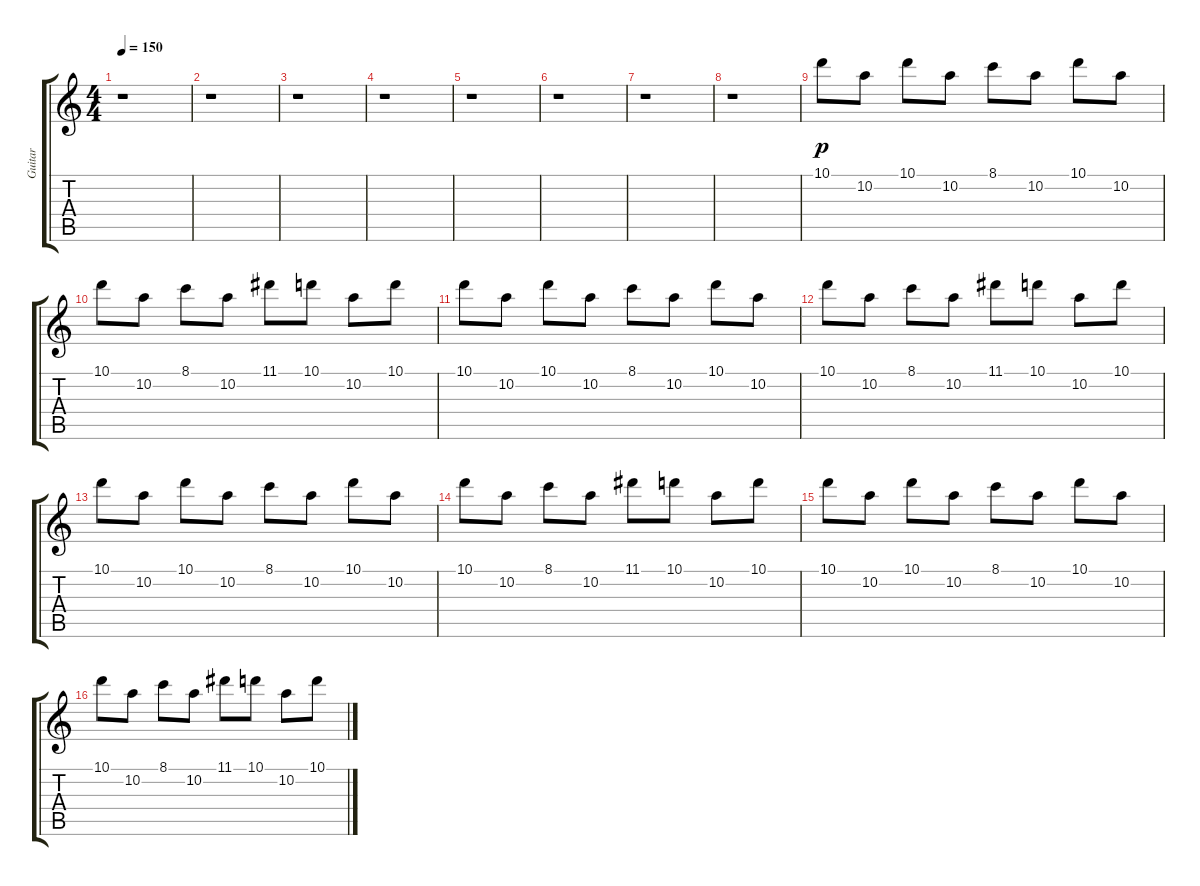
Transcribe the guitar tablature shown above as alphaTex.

\track ("Guitar" "Guitar") {instrument electricguitarclean}
\staff {score tabs}
\tuning (E4 B3 G3 D3 A2 E2) {hide}
\ts (4 4)
\tempo 150
\clef g2
\ks c
r.1{dy p instrument electricguitarclean} |
r.1 |
r.1 |
r.1 |
r.1 |
r.1 |
r.1 |
r.1 |
10.1.8 10.2.8 10.1.8 10.2.8 8.1.8 10.2.8 10.1.8 10.2.8 |
10.1.8 10.2.8 8.1.8 10.2.8 11.1.8 10.1.8 10.2.8 10.1.8 |
10.1.8 10.2.8 10.1.8 10.2.8 8.1.8 10.2.8 10.1.8 10.2.8 |
10.1.8 10.2.8 8.1.8 10.2.8 11.1.8 10.1.8 10.2.8 10.1.8 |
10.1.8 10.2.8 10.1.8 10.2.8 8.1.8 10.2.8 10.1.8 10.2.8 |
10.1.8 10.2.8 8.1.8 10.2.8 11.1.8 10.1.8 10.2.8 10.1.8 |
10.1.8 10.2.8 10.1.8 10.2.8 8.1.8 10.2.8 10.1.8 10.2.8 |
10.1.8 10.2.8 8.1.8 10.2.8 11.1.8 10.1.8 10.2.8 10.1.8
